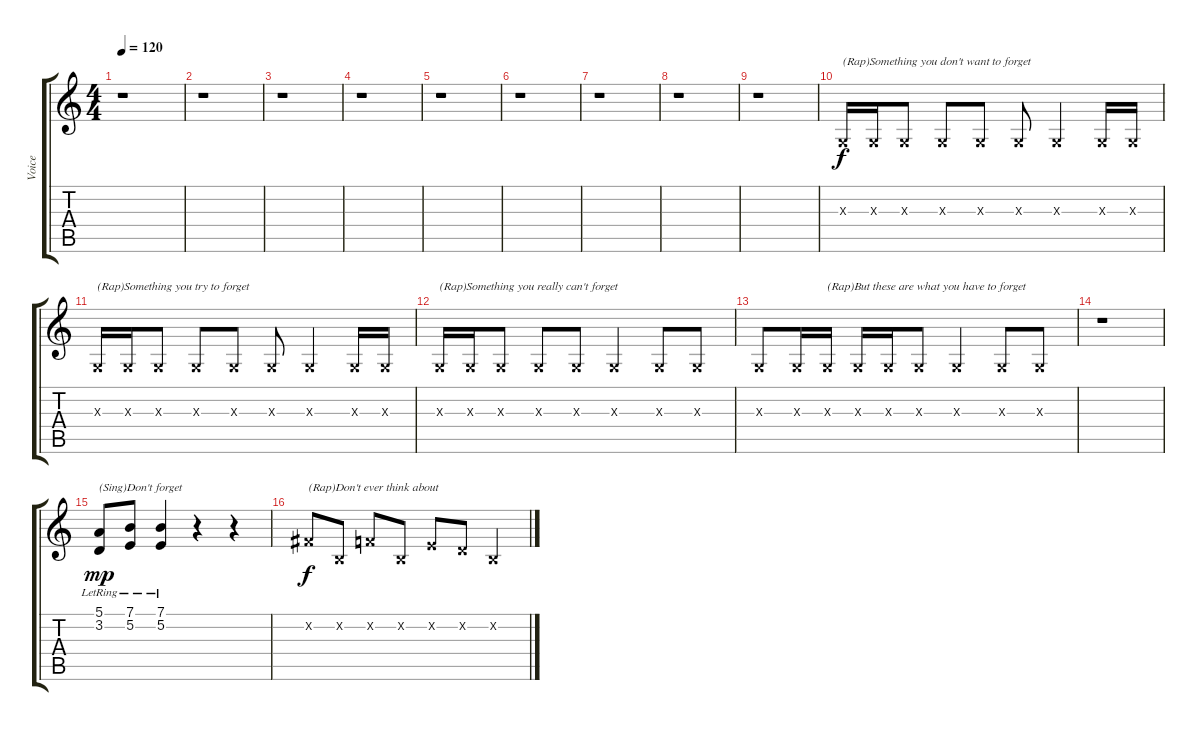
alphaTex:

\track ("Voice" "Voice") {instrument tenorsax}
\staff {score tabs}
\tuning (E4 B3 G3 D3 A2 E2) {hide}
\ts (4 4)
\tempo 120
\clef g2
\ks c
r.1{dy f instrument tenorsax} |
r.1 |
r.1 |
r.1 |
r.1 |
r.1 |
r.1 |
r.1 |
r.1 |
0.3{x}.16{txt "(Rap)Something you don't want to forget"} 0.3{x}.16 0.3{x}.8 0.3{x}.8 0.3{x}.8 0.3{x}.8 0.3{x}.4 0.3{x}.16 0.3{x}.16 |
0.3{x}.16{txt "(Rap)Something you try to forget"} 0.3{x}.16 0.3{x}.8 0.3{x}.8 0.3{x}.8 0.3{x}.8 0.3{x}.4 0.3{x}.16 0.3{x}.16 |
0.3{x}.16{txt "(Rap)Something you really can't forget"} 0.3{x}.16 0.3{x}.8 0.3{x}.8 0.3{x}.8 0.3{x}.4 0.3{x}.8 0.3{x}.8 |
0.3{x}.8 0.3{x}.16 0.3{x}.16{txt "(Rap)But these are what you have to forget"} 0.3{x}.16 0.3{x}.16 0.3{x}.8 0.3{x}.4 0.3{x}.8 0.3{x}.8 |
r.1 |
(5.1{lr} 3.2{lr}).8{txt "(Sing)Don't forget" dy mp} (7.1{lr} 5.2{lr}).8 (7.1{lr} 5.2{lr}).4 r.4 r.4 |
7.2{x}.8{txt "(Rap)Don't ever think about" dy f} 0.2{x}.8 6.2{x}.8 0.2{x}.8 5.2{x}.8 3.2{x}.8 0.2{x}.4
